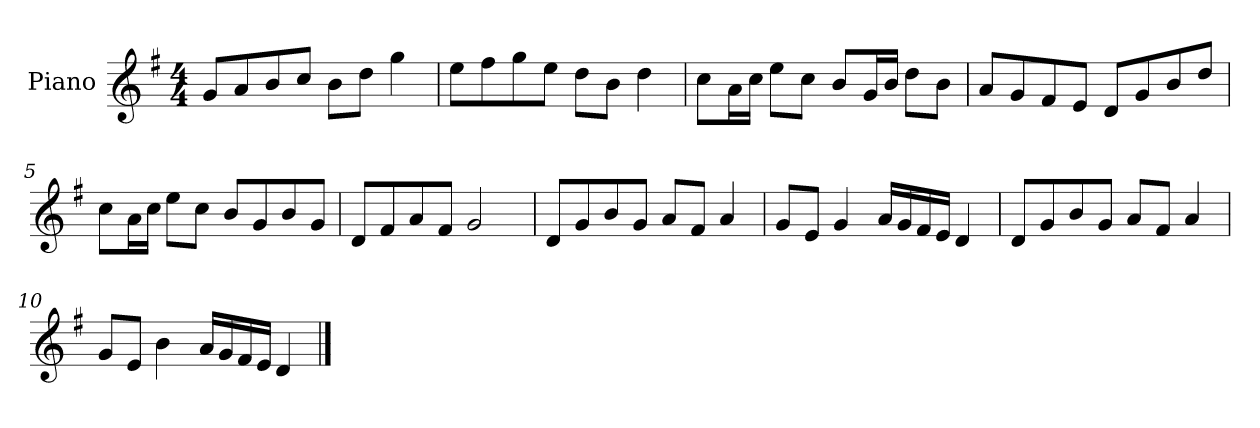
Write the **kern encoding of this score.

**kern
*part1
*staff1
*I"Piano
*I'P-no
*clefG2
*k[f#]
*M4/4
*MM90
=1
8g/L
8a/
8b/
8cc/J
8b\L
8dd\J
4gg\
=2
8ee\L
8ff#\
8gg\
8ee\J
8dd\L
8b\J
4dd\
=3
8cc\L
16a\L
16cc\JJ
8ee\L
8cc\J
8b/L
16g/L
16b/JJ
8dd\L
8b\J
=4
8a/L
8g/
8f#/
8e/J
8d/L
8g/
8b/
8dd/J
=5
8cc\L
16a\L
16cc\JJ
8ee\L
8cc\J
8b/L
8g/
8b/
8g/J
!!LO:LB:g=z
=6
8d/L
8f#/
8a/
8f#/J
2g/
=7
8d/L
8g/
8b/
8g/J
8a/L
8f#/J
4a/
=8
8g/L
8e/J
4g/
16a/LL
16g/
16f#/
16e/JJ
4d/
=9
8d/L
8g/
8b/
8g/J
8a/L
8f#/J
4a/
=10
8g/L
8e/J
4b\
16a/LL
16g/
16f#/
16e/JJ
4d/
==
*-
